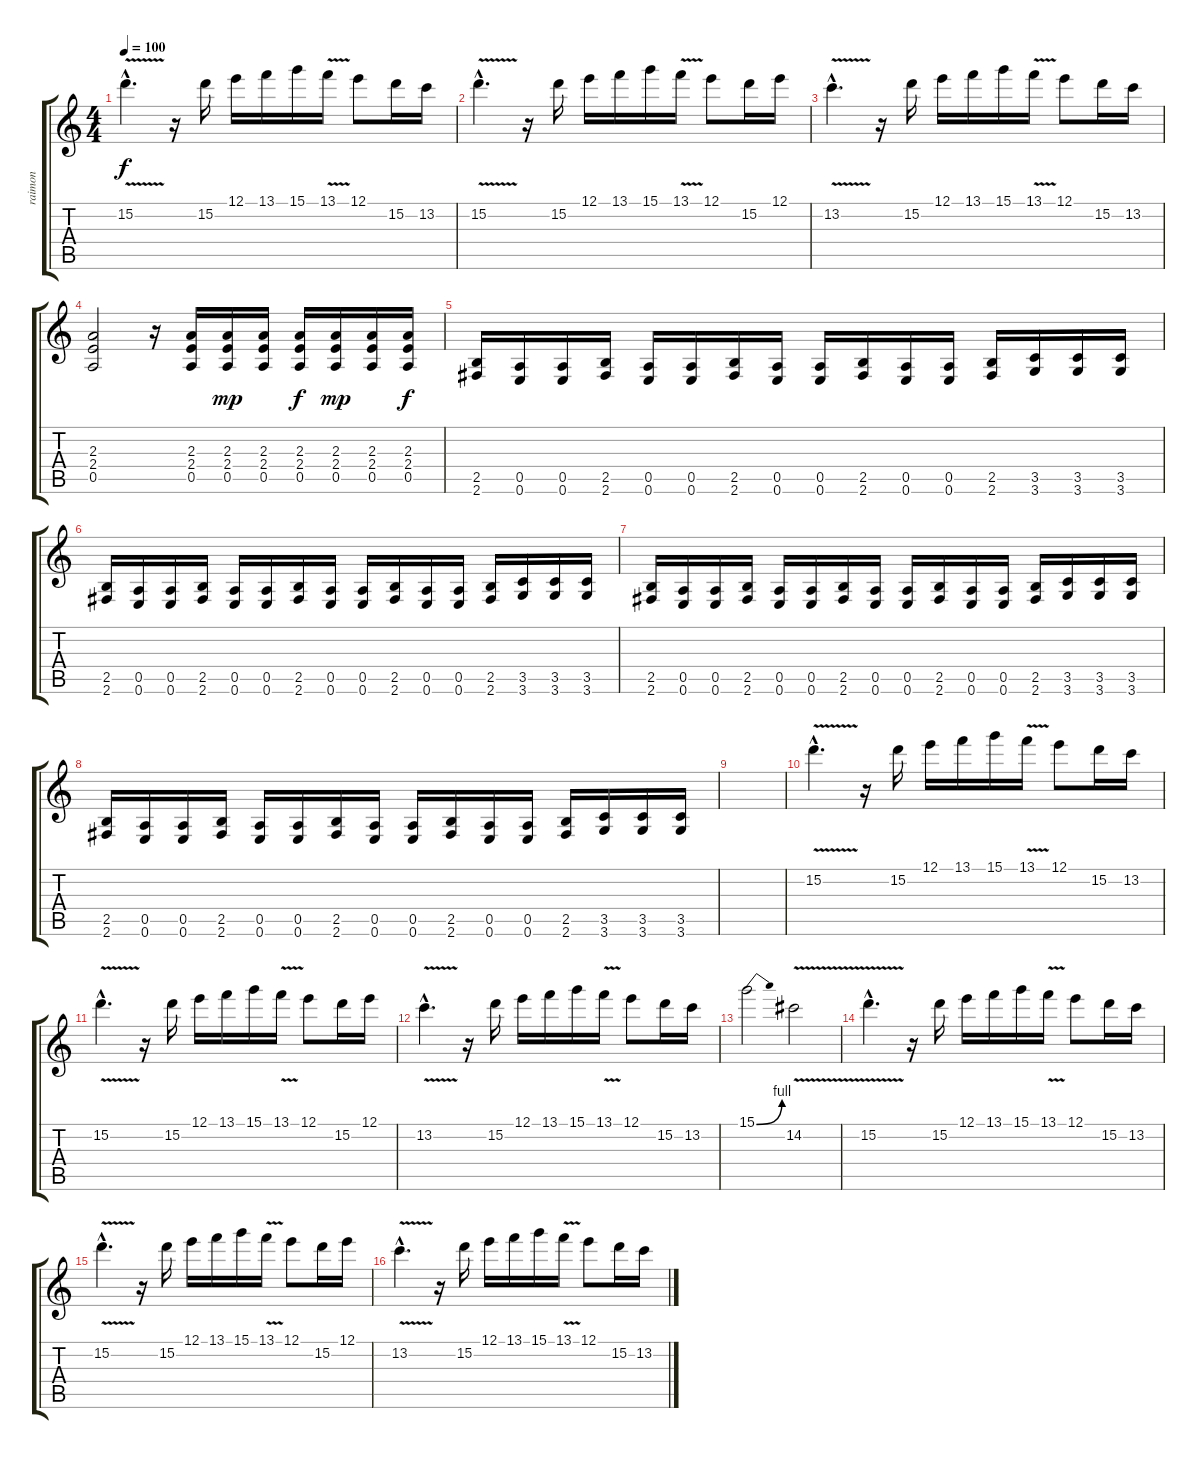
\track ("raimon" "raimon") {instrument distortionguitar}
\staff {score tabs}
\tuning (E4 B3 G3 D3 A2 E2) {hide}
\ts (4 4)
\tempo 100
\clef g2
\ks c
15.2{v hac}.4{d dy f} r.16 15.2.16 12.1.16 13.1.16 15.1.16 13.1{v}.16 12.1.8 15.2.16 13.2.16 |
15.2{v hac}.4{d} r.16 15.2.16 12.1.16 13.1.16 15.1.16 13.1{v}.16 12.1.8 15.2.16 12.1.16 |
13.2{v hac}.4{d} r.16 15.2.16 12.1.16 13.1.16 15.1.16 13.1{v}.16 12.1.8 15.2.16 13.2.16 |
(2.3 2.4 0.5).2 r.16 (2.3 2.4 0.5).16 (2.3 2.4 0.5).16{dy mp} (2.3 2.4 0.5).16 (2.3 2.4 0.5).16{dy f} (2.3 2.4 0.5).16{dy mp} (2.3 2.4 0.5).16 (2.3 2.4 0.5).16{dy f} |
(2.5 2.6).16 (0.5 0.6).16 (0.5 0.6).16 (2.5 2.6).16 (0.5 0.6).16 (0.5 0.6).16 (2.5 2.6).16 (0.5 0.6).16 (0.5 0.6).16 (2.5 2.6).16 (0.5 0.6).16 (0.5 0.6).16 (2.5 2.6).16 (3.5 3.6).16 (3.5 3.6).16 (3.5 3.6).16 |
(2.5 2.6).16 (0.5 0.6).16 (0.5 0.6).16 (2.5 2.6).16 (0.5 0.6).16 (0.5 0.6).16 (2.5 2.6).16 (0.5 0.6).16 (0.5 0.6).16 (2.5 2.6).16 (0.5 0.6).16 (0.5 0.6).16 (2.5 2.6).16 (3.5 3.6).16 (3.5 3.6).16 (3.5 3.6).16 |
(2.5 2.6).16 (0.5 0.6).16 (0.5 0.6).16 (2.5 2.6).16 (0.5 0.6).16 (0.5 0.6).16 (2.5 2.6).16 (0.5 0.6).16 (0.5 0.6).16 (2.5 2.6).16 (0.5 0.6).16 (0.5 0.6).16 (2.5 2.6).16 (3.5 3.6).16 (3.5 3.6).16 (3.5 3.6).16 |
(2.5 2.6).16 (0.5 0.6).16 (0.5 0.6).16 (2.5 2.6).16 (0.5 0.6).16 (0.5 0.6).16 (2.5 2.6).16 (0.5 0.6).16 (0.5 0.6).16 (2.5 2.6).16 (0.5 0.6).16 (0.5 0.6).16 (2.5 2.6).16 (3.5 3.6).16 (3.5 3.6).16 (3.5 3.6).16 |
|
15.2{v hac}.4{d} r.16 15.2.16 12.1.16 13.1.16 15.1.16 13.1{v}.16 12.1.8 15.2.16 13.2.16 |
15.2{v hac}.4{d} r.16 15.2.16 12.1.16 13.1.16 15.1.16 13.1{v}.16 12.1.8 15.2.16 12.1.16 |
13.2{v hac}.4{d} r.16 15.2.16 12.1.16 13.1.16 15.1.16 13.1{v}.16 12.1.8 15.2.16 13.2.16 |
15.1{be (bend 0 0 60 4)}.2 14.2{v}.2 |
15.2{v hac}.4{d} r.16 15.2.16 12.1.16 13.1.16 15.1.16 13.1{v}.16 12.1.8 15.2.16 13.2.16 |
15.2{v hac}.4{d} r.16 15.2.16 12.1.16 13.1.16 15.1.16 13.1{v}.16 12.1.8 15.2.16 12.1.16 |
13.2{v hac}.4{d} r.16 15.2.16 12.1.16 13.1.16 15.1.16 13.1{v}.16 12.1.8 15.2.16 13.2.16
